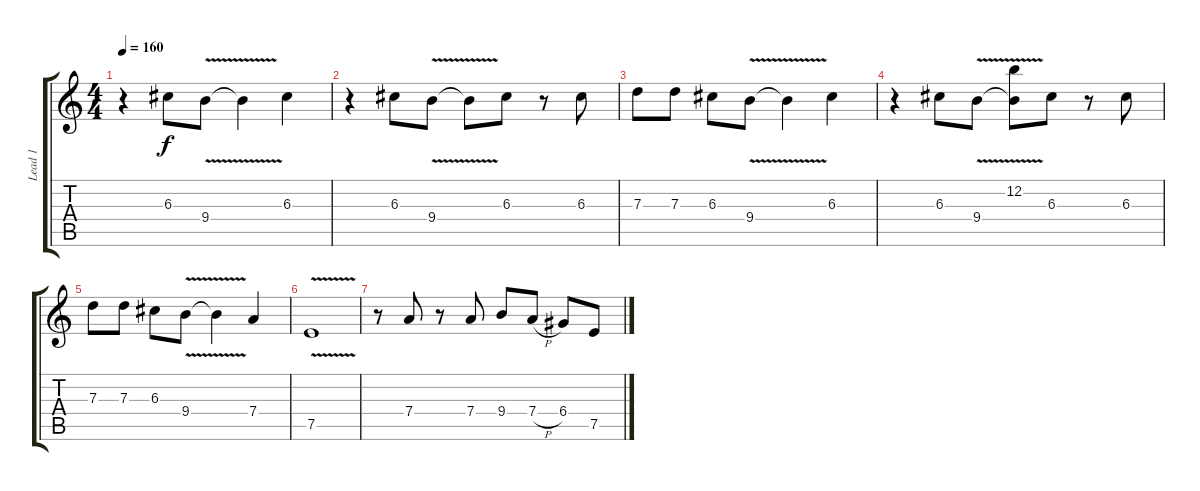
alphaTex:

\track ("Lead 1" "Lead 1") {instrument distortionguitar}
\staff {score tabs}
\tuning (E4 B3 G3 D3 A2 E2) {hide}
\ts (4 4)
\tempo 160
\clef g2
\ks c
r.4{dy f} 6.3.8 9.4{v}.8 9.4{t}.4 6.3.4 |
r.4 6.3.8 9.4{v}.8 9.4{t}.8 6.3.8 r.8 6.3.8 |
7.3.8 7.3.8 6.3.8 9.4{v}.8 9.4{t}.4 6.3.4 |
r.4 6.3.8 9.4{v}.8 (12.2 9.4{t}).8 6.3.8 r.8 6.3.8 |
7.3.8 7.3.8 6.3.8 9.4{v}.8 9.4{t}.4 7.4.4 |
7.5{v}.1 |
r.8 7.4.8 r.8 7.4.8 9.4.8 7.4{h}.8 6.4.8 7.5.8
